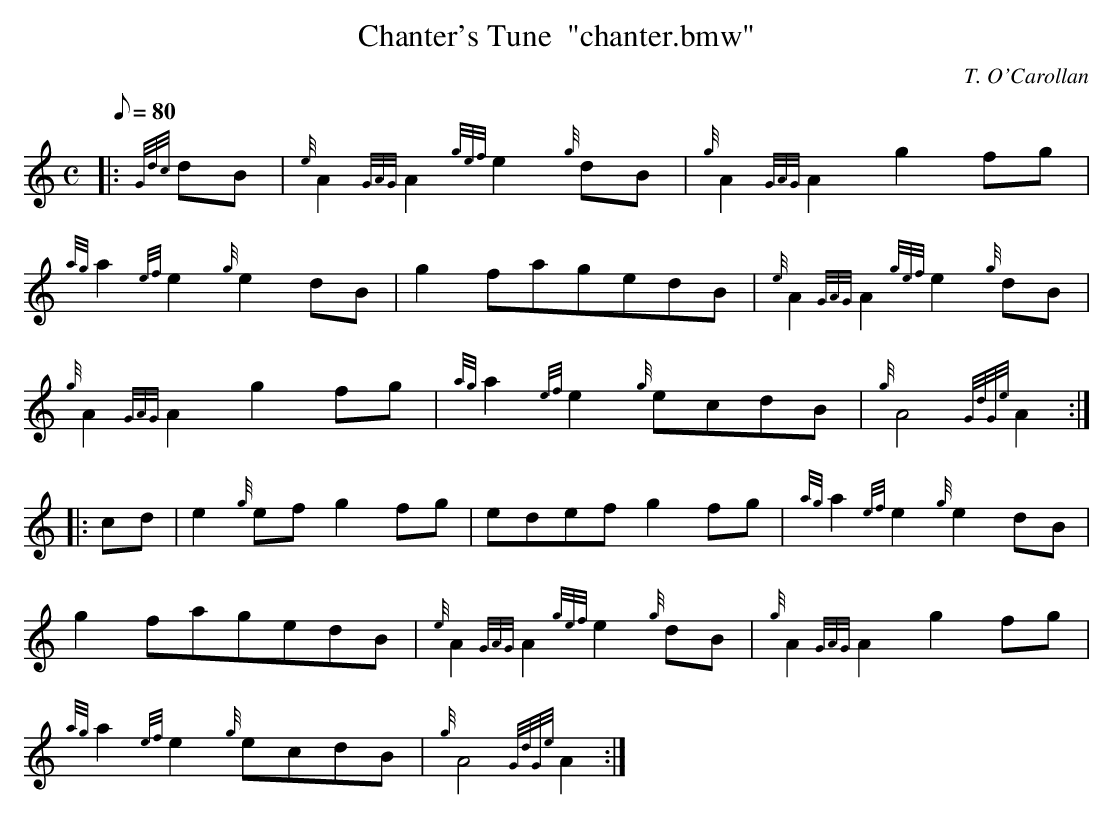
X:1
T:Chanter's Tune  "chanter.bmw"
M:C
L:1/8
Q:80
C:T. O'Carollan
K:HP
|: {Gdc}dB | \
{e}A2{GAG}A2{gef}e2{g}dB | \
{g}A2{GAG}A2g2fg |
{ag}a2{ef}e2{g}e2dB | \
g2fagedB | \
{e}A2{GAG}A2{gef}e2{g}dB |
{g}A2{GAG}A2g2fg | \
{ag}a2{ef}e2{g}ecdB | \
{g}A4{GdGe}A2 ::
cd | \
e2{g}efg2fg | \
edefg2fg | \
{ag}a2{ef}e2{g}e2dB |
g2fagedB | \
{e}A2{GAG}A2{gef}e2{g}dB | \
{g}A2{GAG}A2g2fg |
{ag}a2{ef}e2{g}ecdB | \
{g}A4{GdGe}A2 :|
